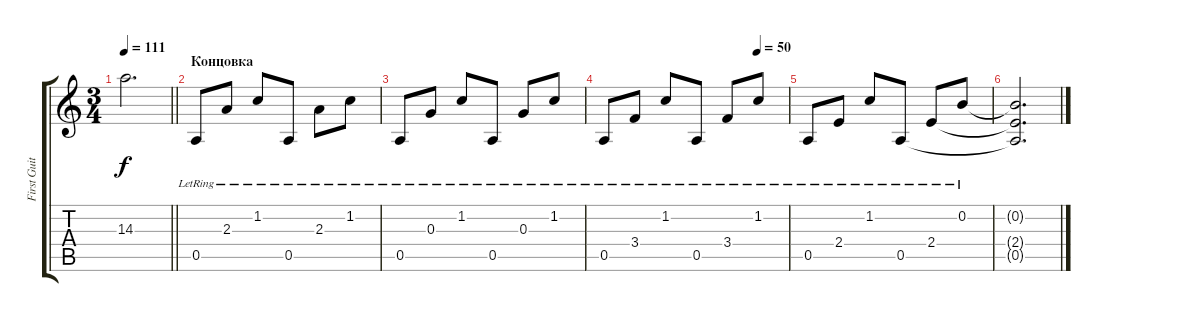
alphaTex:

\track ("First Guitar" "First Guit") {instrument acousticguitarsteel}
\staff {score tabs}
\tuning (E4 B3 G3 D3 A2 E2) {hide}
\ts (3 4)
\tempo 111
\clef g2
\barLineRight lightlight
\ks c
14.3.2{d dy f} |
\section ("" "Концовка")
0.5{lr}.8{instrument acousticguitarsteel} 2.3{lr}.8 1.2{lr}.8 0.5{lr}.8 2.3{lr}.8 1.2{lr}.8 |
0.5{lr}.8 0.3{lr}.8 1.2{lr}.8 0.5{lr}.8 0.3{lr}.8 1.2{lr}.8 |
\tempo (50 0.8333333333333334)
0.5{lr}.8 3.4{lr}.8 1.2{lr}.8 0.5{lr}.8 3.4{lr}.8 1.2{lr}.8 |
0.5{lr}.8 2.4{lr}.8 1.2{lr}.8 0.5{lr}.8 2.4{lr}.8 0.2{lr}.8 |
(0.2{t} 2.4{t} 0.5{t}).2{d}
